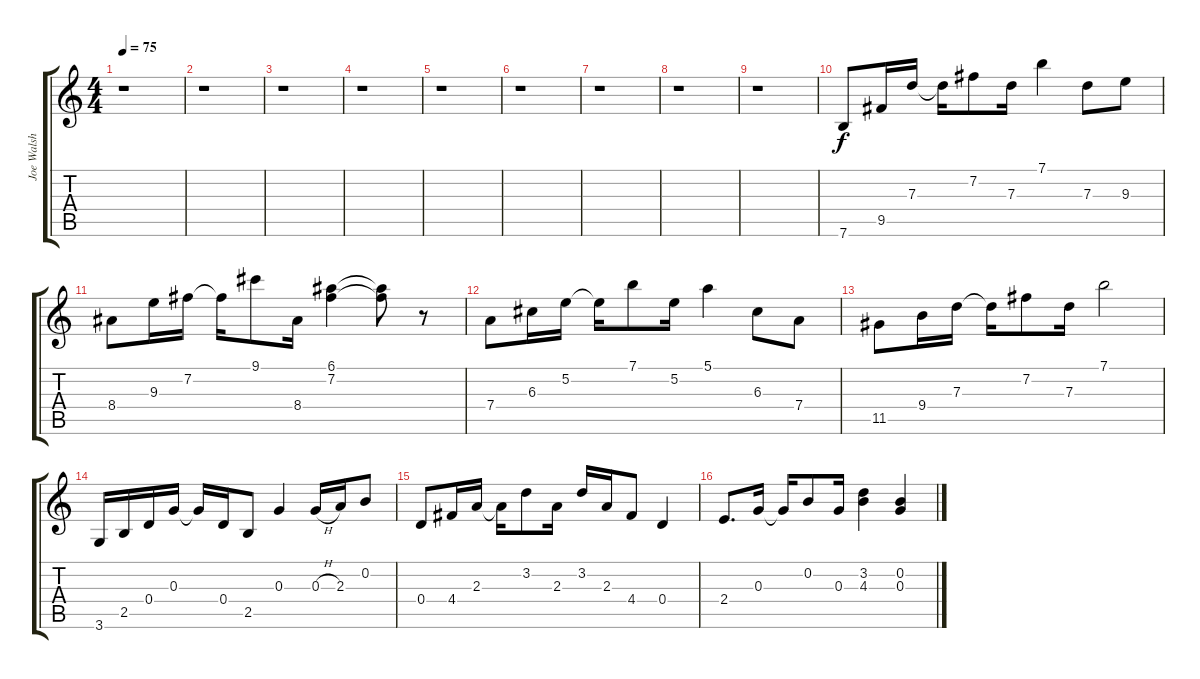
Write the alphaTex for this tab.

\track ("Joe Walsh" "Joe Walsh") {instrument acousticguitarnylon}
\staff {score tabs}
\tuning (E4 B3 G3 D3 A2 E2) {hide}
\ts (4 4)
\tempo 75
\clef g2
\ks c
r.1{dy f} |
r.1 |
r.1 |
r.1 |
r.1 |
r.1 |
r.1 |
r.1 |
r.1 |
7.6.8{volume 8} 9.5.16 7.3.16 7.3{t}.16 7.2.8 7.3.16 7.1.4 7.3.8 9.3.8 |
8.4.8 9.3.16 7.2.16 7.2{t}.16 9.1.8 8.4.16 (6.1 7.2).4 (6.1{t} 7.2{t}).8 r.8 |
7.4.8 6.3.16 5.2.16 5.2{t}.16 7.1.8 5.2.16 5.1.4 6.3.8 7.4.8 |
11.5.8 9.4.16 7.3.16 7.3{t}.16 7.2.8 7.3.16 7.1.2 |
3.6.16 2.5.16 0.4.16 0.3.16 0.3{t}.16 0.4.16 2.5.8 0.3.4 0.3{h}.16 2.3.16 0.2.8 |
0.4.8 4.4.16 2.3.16 2.3{t}.16 3.2.8 2.3.16 3.2.16 2.3.16 4.4.8 0.4.4 |
2.4.8{d} 0.3.16 0.3{t}.16 0.2.8 0.3.16 (3.2 4.3).4 (0.2 0.3).4
